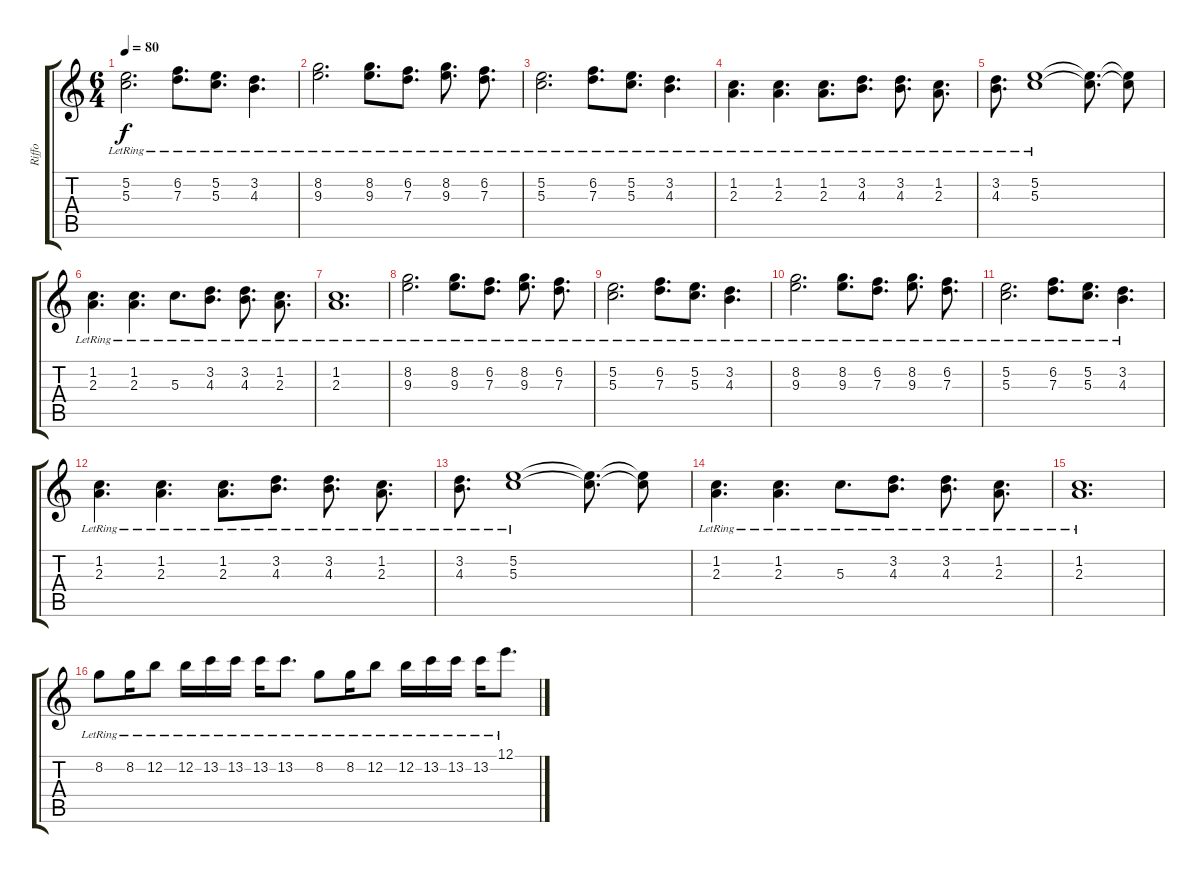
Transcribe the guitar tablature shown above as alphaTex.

\track ("Riffo" "Riffo") {instrument electricguitarclean}
\staff {score tabs}
\tuning (E4 B3 G3 D3 A2 E2) {hide}
\ts (6 4)
\tempo 80
\clef g2
\ks c
(5.2{lr} 5.3{lr}).2{d dy f} (6.2{lr} 7.3{lr}).8{d} (5.2{lr} 5.3{lr}).8{d} (3.2{lr} 4.3{lr}).4{d} |
(8.2{lr} 9.3{lr}).2{d} (8.2{lr} 9.3{lr}).8{d} (6.2{lr} 7.3{lr}).8{d} (8.2{lr} 9.3{lr}).8{d} (6.2{lr} 7.3{lr}).8{d} |
(5.2{lr} 5.3{lr}).2{d} (6.2{lr} 7.3{lr}).8{d} (5.2{lr} 5.3{lr}).8{d} (3.2{lr} 4.3{lr}).4{d} |
(1.2{lr} 2.3{lr}).4{d} (1.2{lr} 2.3{lr}).4{d} (1.2{lr} 2.3{lr}).8{d} (3.2{lr} 4.3{lr}).8{d} (3.2{lr} 4.3{lr}).8{d} (1.2{lr} 2.3{lr}).8{d} |
(3.2{lr} 4.3{lr}).8{d} (5.2{lr} 5.3{lr}).1 (5.2{t} 5.3{t}).8{d} (5.2{t} 5.3{t}).8 |
(1.2{lr} 2.3{lr}).4{d} (1.2{lr} 2.3{lr}).4{d} 5.3{lr}.8{d} (3.2{lr} 4.3{lr}).8{d} (3.2{lr} 4.3{lr}).8{d} (1.2{lr} 2.3{lr}).8{d} |
(1.2{lr} 2.3{lr}).1{d} |
(8.2{lr} 9.3{lr}).2{d} (8.2{lr} 9.3{lr}).8{d} (6.2{lr} 7.3{lr}).8{d} (8.2{lr} 9.3{lr}).8{d} (6.2{lr} 7.3{lr}).8{d} |
(5.2{lr} 5.3{lr}).2{d} (6.2{lr} 7.3{lr}).8{d} (5.2{lr} 5.3{lr}).8{d} (3.2{lr} 4.3{lr}).4{d} |
(8.2{lr} 9.3{lr}).2{d} (8.2{lr} 9.3{lr}).8{d} (6.2{lr} 7.3{lr}).8{d} (8.2{lr} 9.3{lr}).8{d} (6.2{lr} 7.3{lr}).8{d} |
(5.2{lr} 5.3{lr}).2{d} (6.2{lr} 7.3{lr}).8{d} (5.2{lr} 5.3{lr}).8{d} (3.2{lr} 4.3{lr}).4{d} |
(1.2{lr} 2.3{lr}).4{d} (1.2{lr} 2.3{lr}).4{d} (1.2{lr} 2.3{lr}).8{d} (3.2{lr} 4.3{lr}).8{d} (3.2{lr} 4.3{lr}).8{d} (1.2{lr} 2.3{lr}).8{d} |
(3.2{lr} 4.3{lr}).8{d} (5.2{lr} 5.3{lr}).1 (5.2{t} 5.3{t}).8{d} (5.2{t} 5.3{t}).8 |
(1.2{lr} 2.3{lr}).4{d} (1.2{lr} 2.3{lr}).4{d} 5.3{lr}.8{d} (3.2{lr} 4.3{lr}).8{d} (3.2{lr} 4.3{lr}).8{d} (1.2{lr} 2.3{lr}).8{d} |
(1.2{lr} 2.3{lr}).1{d} |
8.2{lr}.8 8.2{lr}.16 12.2{lr}.8 12.2{lr}.16 13.2{lr}.16 13.2{lr}.16 13.2{lr}.16 13.2{lr}.8{d} 8.2{lr}.8 8.2{lr}.16 12.2{lr}.8 12.2{lr}.16 13.2{lr}.16 13.2{lr}.16 13.2{lr}.16 12.1{lr}.8{d}
